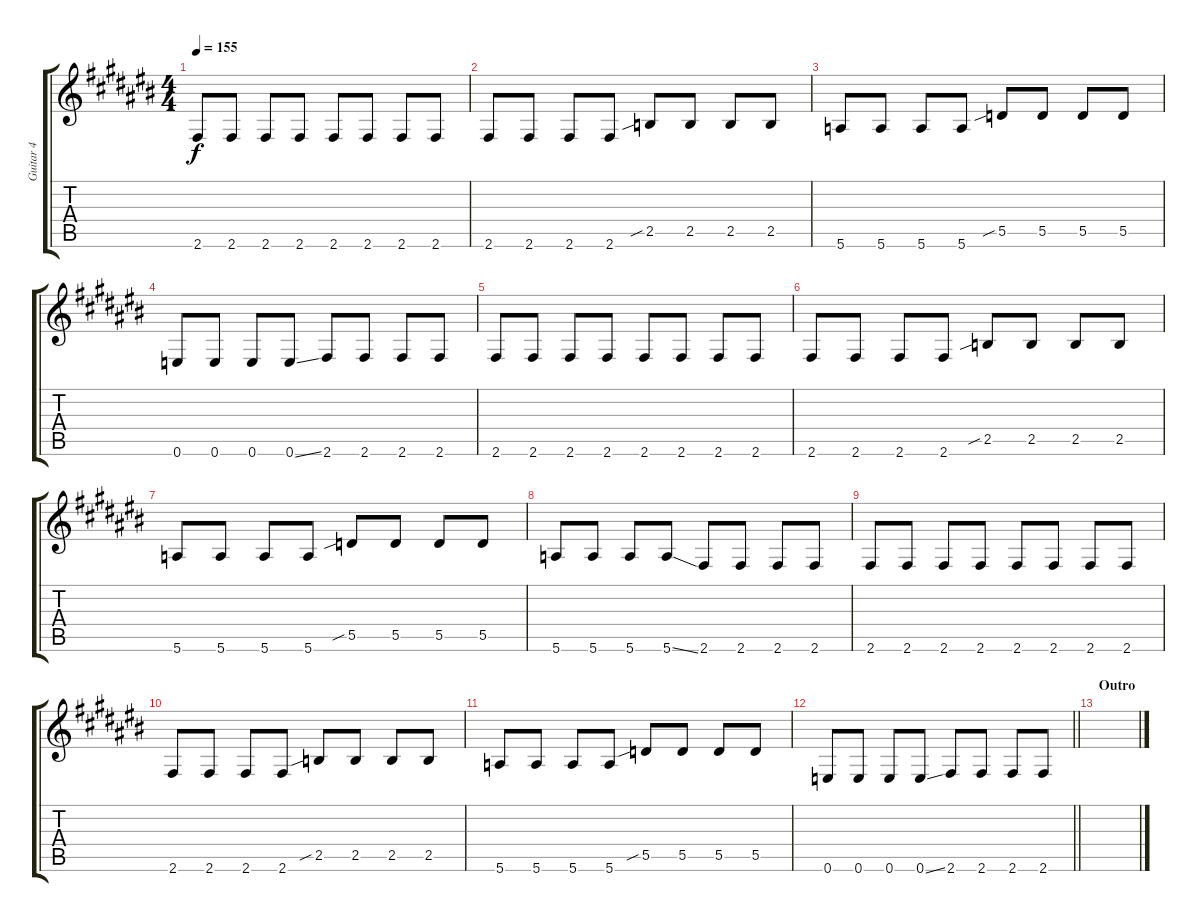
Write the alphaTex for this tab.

\track ("Guitar 4" "Guitar 4") {instrument electricguitarclean}
\staff {score tabs}
\tuning (E4 B3 G3 D3 A2 E2) {hide}
\ts (4 4)
\tempo 155
\clef g2
\ks c#
2.6.8{dy f} 2.6.8 2.6.8 2.6.8 2.6.8 2.6.8 2.6.8 2.6.8 |
2.6.8 2.6.8 2.6.8 2.6.8 2.5{sib}.8 2.5.8 2.5.8 2.5.8 |
5.6.8 5.6.8 5.6.8 5.6.8 5.5{sib}.8 5.5.8 5.5.8 5.5.8 |
0.6.8 0.6.8 0.6.8 0.6{ss}.8 2.6.8 2.6.8 2.6.8 2.6.8 |
2.6.8 2.6.8 2.6.8 2.6.8 2.6.8 2.6.8 2.6.8 2.6.8 |
2.6.8{instrument distortionguitar} 2.6.8 2.6.8 2.6.8 2.5{sib}.8 2.5.8 2.5.8 2.5.8 |
5.6.8 5.6.8 5.6.8 5.6.8 5.5{sib}.8 5.5.8 5.5.8 5.5.8 |
5.6.8 5.6.8 5.6.8 5.6{ss}.8 2.6.8 2.6.8 2.6.8 2.6.8 |
2.6.8 2.6.8 2.6.8 2.6.8 2.6.8 2.6.8 2.6.8 2.6.8 |
2.6.8 2.6.8 2.6.8 2.6.8 2.5{sib}.8 2.5.8 2.5.8 2.5.8 |
5.6.8 5.6.8 5.6.8 5.6.8 5.5{sib}.8 5.5.8 5.5.8 5.5.8 |
\barLineRight lightlight
0.6.8 0.6.8 0.6.8 0.6{ss}.8 2.6.8 2.6.8 2.6.8 2.6.8 |
\section ("" "Outro")
